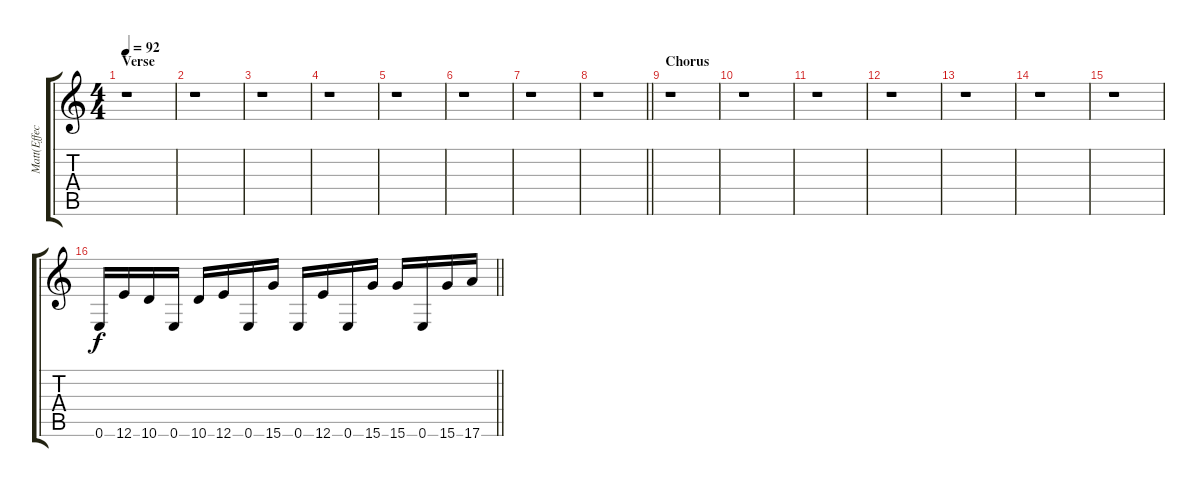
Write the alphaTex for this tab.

\track ("Matt(Effect)" "Matt(Effec") {instrument distortionguitar}
\staff {score tabs}
\tuning (E4 B3 G3 D3 A2 E2) {hide}
\ts (4 4)
\section ("" "Verse")
\tempo 92
\clef g2
\ks c
r.1{dy f} |
r.1 |
r.1 |
r.1 |
r.1 |
r.1 |
r.1 |
\barLineRight lightlight
r.1 |
\section ("" "Chorus")
r.1 |
r.1 |
r.1 |
r.1 |
r.1 |
r.1 |
r.1 |
\barLineRight lightlight
0.6.16 12.6.16 10.6.16 0.6.16 10.6.16 12.6.16 0.6.16 15.6.16 0.6.16 12.6.16 0.6.16 15.6.16 15.6.16 0.6.16 15.6.16 17.6.16
